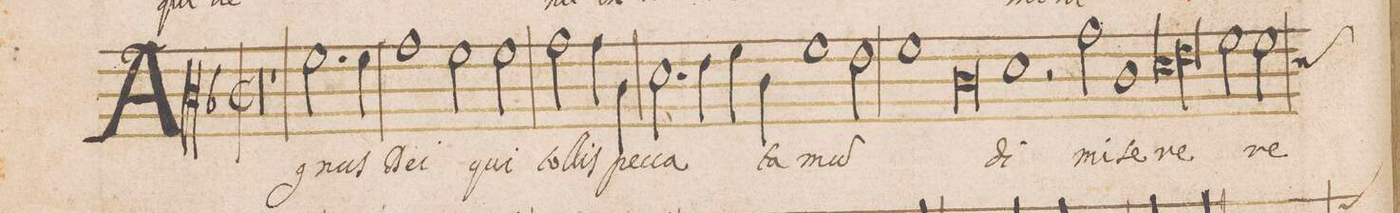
**kern	**text
*I"Cantus	*
*clefC3	*
*k[b-]	*
*met(C|)	*
*M2/1	*
0r	.
=2-	=2-
0r	.
=3-	=3-
1r	.
2.f\	A-
4f\	-gnus
=4-	=4-
1g	De-
2f\	-i
2f\	qui
=5-	=5-
2g\	tol-
4g\	-lis
4c\	pe-
2.d\	-ca-
4e\	.
=6-	=6-
4f\	.
4c\	-ta
1f	mu(n)-
2e\	.
=7-	=7-
1f	.
0c	.
=8-	=8-
1d	di
=9-	=9-
2r	.
2g\	mi-
1c	-se-
=10-	=10-
*lig	*
1d	-re-
1e	.
*Xlig	*
=11-	=11-
2f\	.
*custos:d	*
2f\	re
*-	*-
